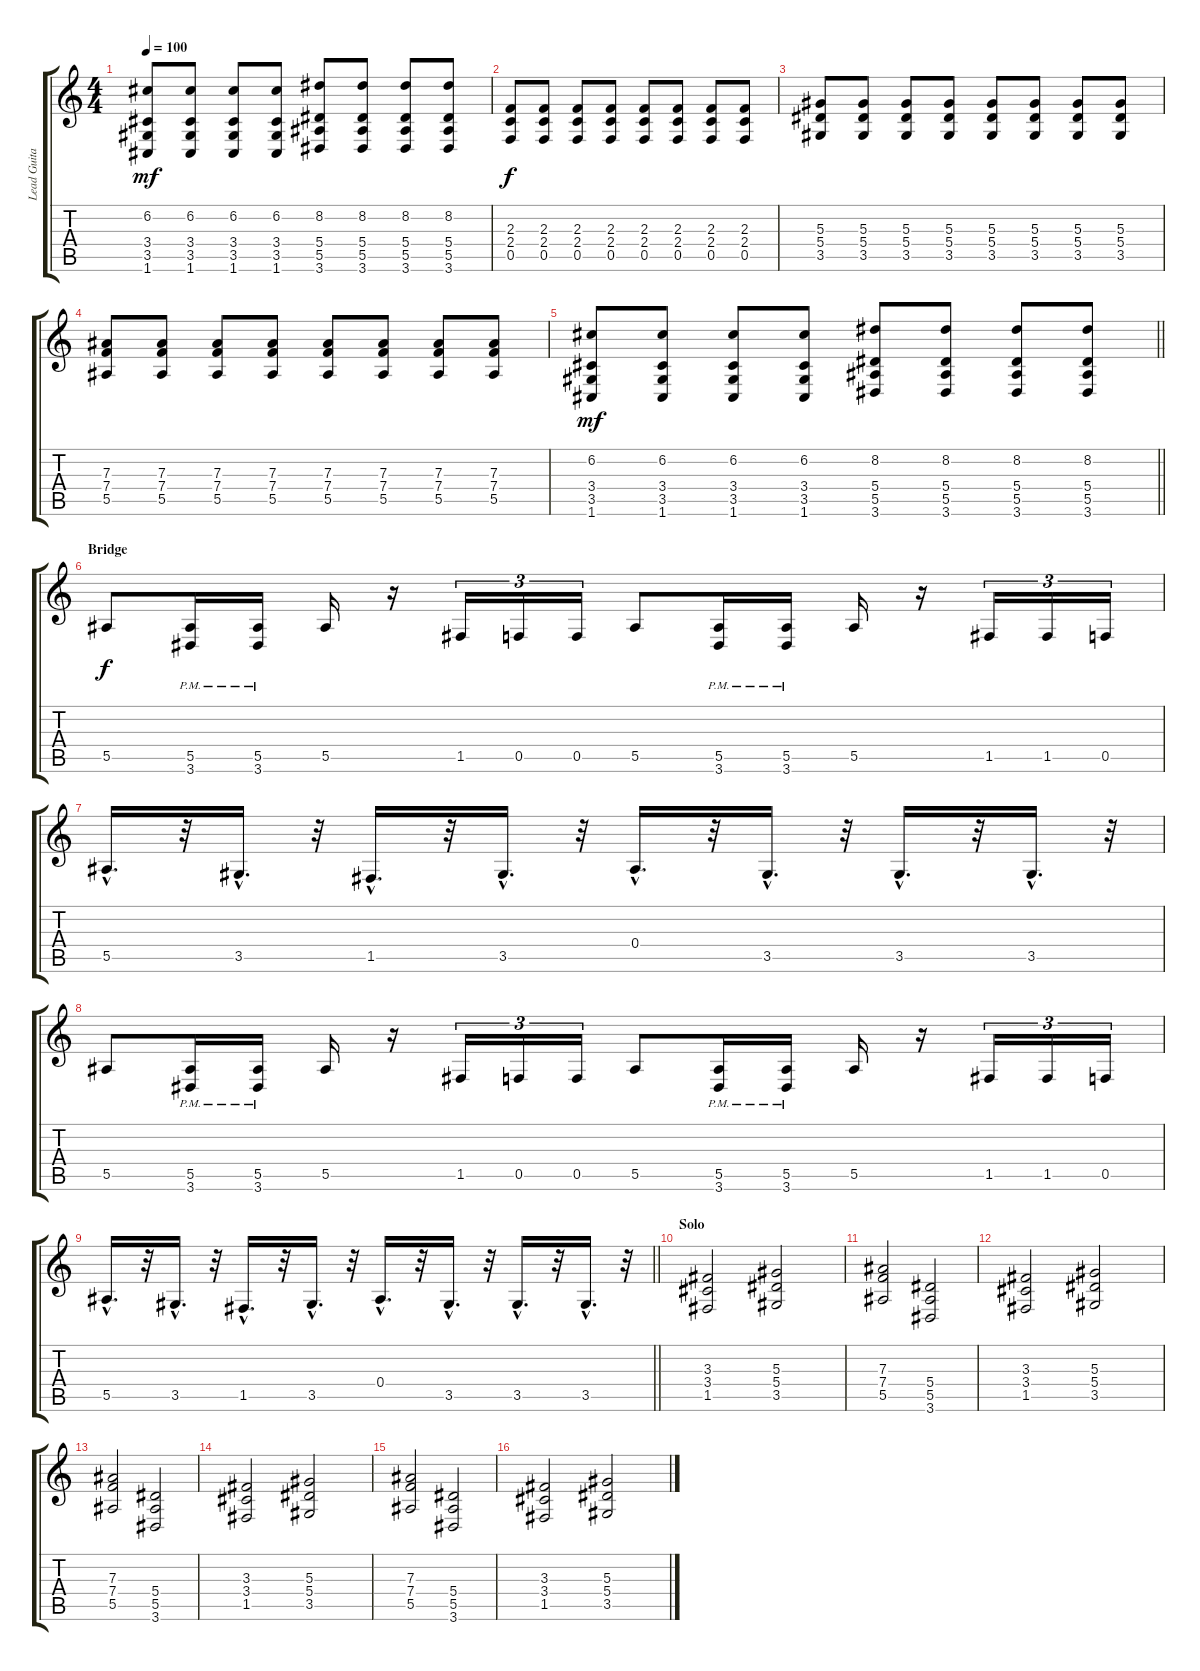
\track ("Lead Guitar 2" "Lead Guita") {instrument distortionguitar}
\staff {score tabs}
\tuning (C4 G3 Eb3 Bb2 F2 C2) {hide}
\ts (4 4)
\tempo 100
\clef g2
\ks c
(6.2 3.4 3.5 1.6).8{dy mf} (6.2 3.4 3.5 1.6).8 (6.2 3.4 3.5 1.6).8 (6.2 3.4 3.5 1.6).8 (8.2 5.4 5.5 3.6).8 (8.2 5.4 5.5 3.6).8 (8.2 5.4 5.5 3.6).8 (8.2 5.4 5.5 3.6).8 |
(2.3 2.4 0.5).8{dy f} (2.3 2.4 0.5).8 (2.3 2.4 0.5).8 (2.3 2.4 0.5).8 (2.3 2.4 0.5).8 (2.3 2.4 0.5).8 (2.3 2.4 0.5).8 (2.3 2.4 0.5).8 |
(5.3 5.4 3.5).8 (5.3 5.4 3.5).8 (5.3 5.4 3.5).8 (5.3 5.4 3.5).8 (5.3 5.4 3.5).8 (5.3 5.4 3.5).8 (5.3 5.4 3.5).8 (5.3 5.4 3.5).8 |
(7.3 7.4 5.5).8 (7.3 7.4 5.5).8 (7.3 7.4 5.5).8 (7.3 7.4 5.5).8 (7.3 7.4 5.5).8 (7.3 7.4 5.5).8 (7.3 7.4 5.5).8 (7.3 7.4 5.5).8 |
\barLineRight lightlight
(6.2 3.4 3.5 1.6).8{dy mf} (6.2 3.4 3.5 1.6).8 (6.2 3.4 3.5 1.6).8 (6.2 3.4 3.5 1.6).8 (8.2 5.4 5.5 3.6).8 (8.2 5.4 5.5 3.6).8 (8.2 5.4 5.5 3.6).8 (8.2 5.4 5.5 3.6).8 |
\section ("" "Bridge")
5.5.8{dy f} (5.5{pm} 3.6{pm}).16 (5.5{pm} 3.6{pm}).16 5.5.16 r.16 1.5.16{tu (3 2)} 0.5.16{tu (3 2)} 0.5.16{tu (3 2)} 5.5.8 (5.5{pm} 3.6{pm}).16 (5.5{pm} 3.6{pm}).16 5.5.16 r.16 1.5.16{tu (3 2)} 1.5.16{tu (3 2)} 0.5.16{tu (3 2)} |
5.5{hac}.16{d} r.32 3.5{hac}.16{d} r.32 1.5{hac}.16{d} r.32 3.5{hac}.16{d} r.32 0.4{hac}.16{d} r.32 3.5{hac}.16{d} r.32 3.5{hac}.16{d} r.32 3.5{hac}.16{d} r.32 |
5.5.8 (5.5{pm} 3.6{pm}).16 (5.5{pm} 3.6{pm}).16 5.5.16 r.16 1.5.16{tu (3 2)} 0.5.16{tu (3 2)} 0.5.16{tu (3 2)} 5.5.8 (5.5{pm} 3.6{pm}).16 (5.5{pm} 3.6{pm}).16 5.5.16 r.16 1.5.16{tu (3 2)} 1.5.16{tu (3 2)} 0.5.16{tu (3 2)} |
\barLineRight lightlight
5.5{hac}.16{d} r.32 3.5{hac}.16{d} r.32 1.5{hac}.16{d} r.32 3.5{hac}.16{d} r.32 0.4{hac}.16{d} r.32 3.5{hac}.16{d} r.32 3.5{hac}.16{d} r.32 3.5{hac}.16{d} r.32 |
\section ("" "Solo")
(3.3 3.4 1.5).2{volume 14 balance 8 instrument distortionguitar} (5.3 5.4 3.5).2 |
(7.3 7.4 5.5).2 (5.4 5.5 3.6).2 |
(3.3 3.4 1.5).2 (5.3 5.4 3.5).2 |
(7.3 7.4 5.5).2 (5.4 5.5 3.6).2 |
(3.3 3.4 1.5).2 (5.3 5.4 3.5).2 |
(7.3 7.4 5.5).2 (5.4 5.5 3.6).2 |
(3.3 3.4 1.5).2 (5.3 5.4 3.5).2
